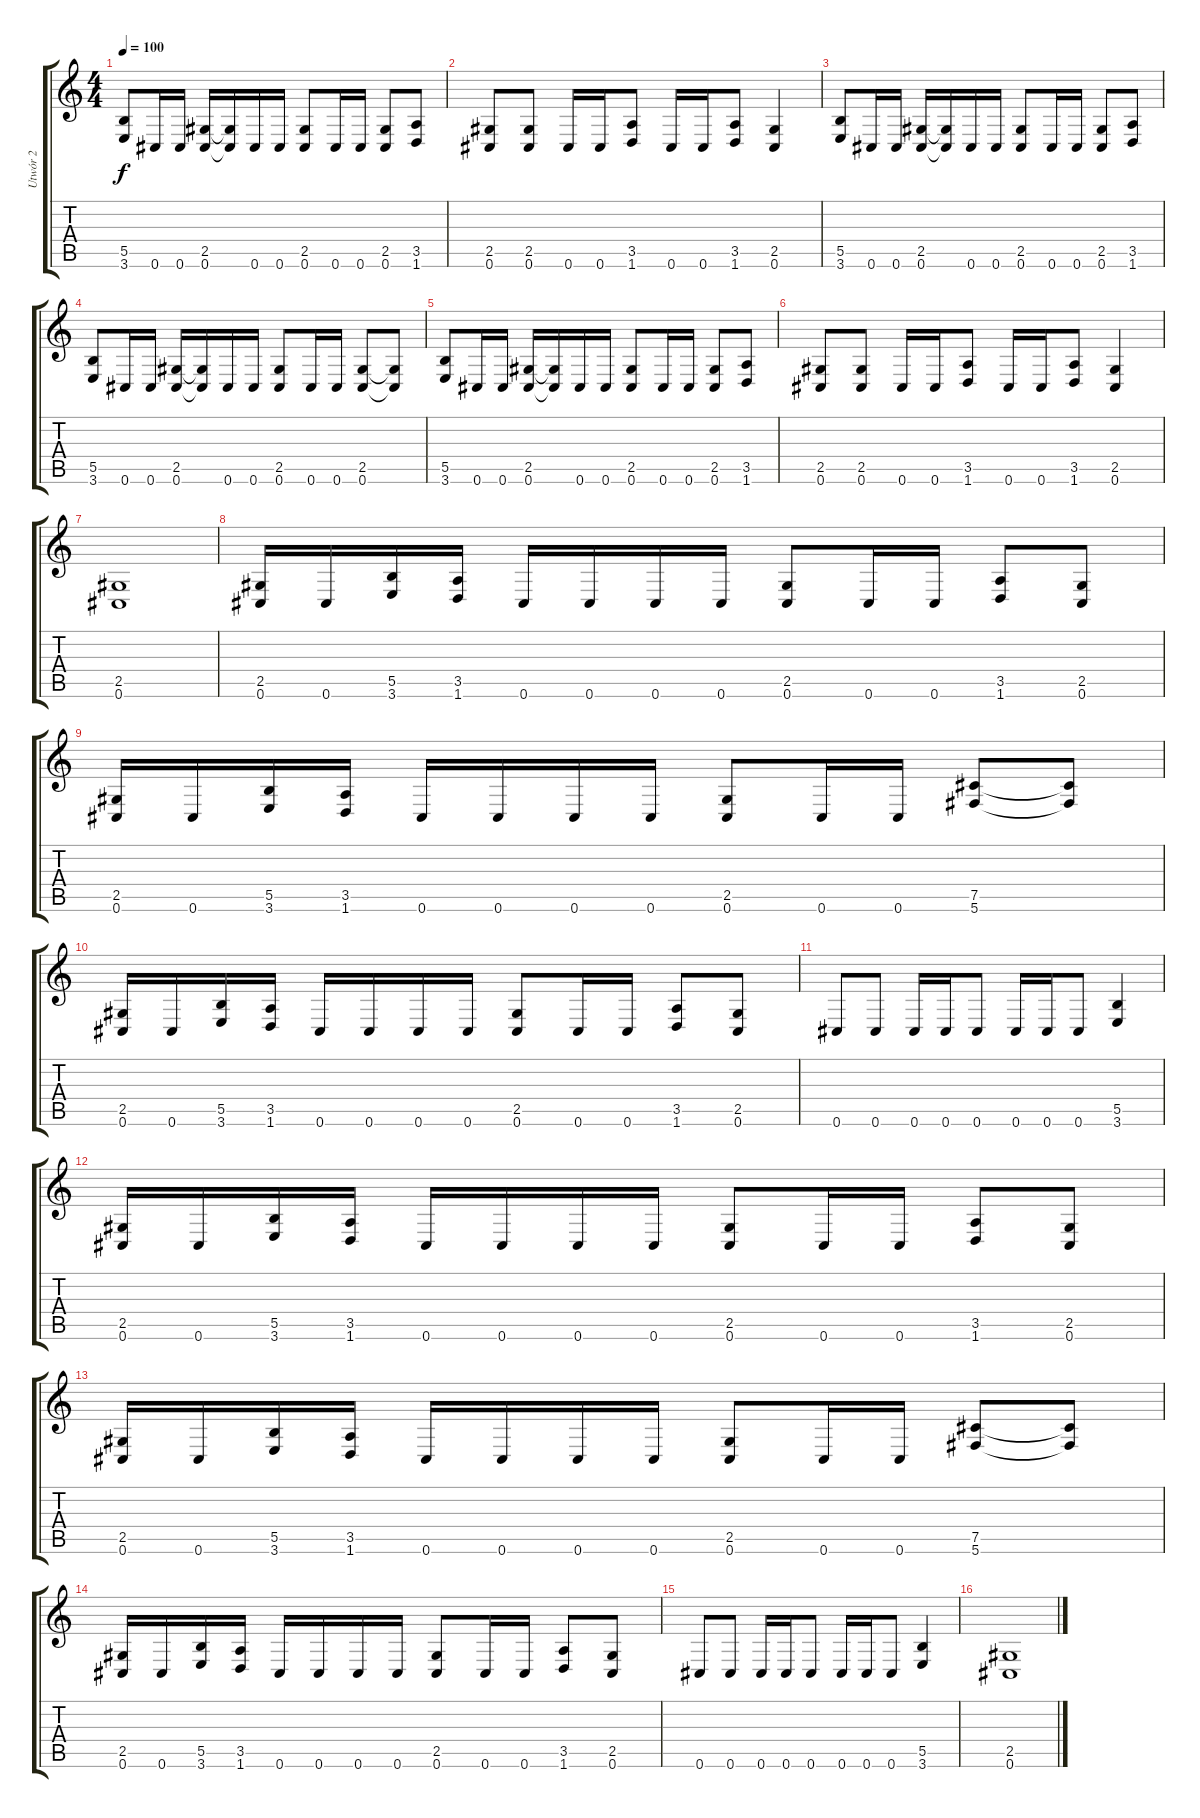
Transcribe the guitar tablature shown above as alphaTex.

\track ("Utwór 2" "Utwór 2") {instrument distortionguitar}
\staff {score tabs}
\tuning (Db4 Ab3 E3 B2 Gb2 Db2) {hide}
\ts (4 4)
\tempo 100
\clef g2
\ks c
(5.5 3.6).8{dy f} 0.6.16 0.6.16 (2.5 0.6).16 (2.5{t} 0.6{t}).16 0.6.16 0.6.16 (2.5 0.6).8 0.6.16 0.6.16 (2.5 0.6).8 (3.5 1.6).8 |
(2.5 0.6).8 (2.5 0.6).8 0.6.16 0.6.16 (3.5 1.6).8 0.6.16 0.6.16 (3.5 1.6).8 (2.5 0.6).4 |
(5.5 3.6).8 0.6.16 0.6.16 (2.5 0.6).16 (2.5{t} 0.6{t}).16 0.6.16 0.6.16 (2.5 0.6).8 0.6.16 0.6.16 (2.5 0.6).8 (3.5 1.6).8 |
(5.5 3.6).8 0.6.16 0.6.16 (2.5 0.6).16 (2.5{t} 0.6{t}).16 0.6.16 0.6.16 (2.5 0.6).8 0.6.16 0.6.16 (2.5 0.6).8 (2.5{t} 0.6{t}).8 |
(5.5 3.6).8 0.6.16 0.6.16 (2.5 0.6).16 (2.5{t} 0.6{t}).16 0.6.16 0.6.16 (2.5 0.6).8 0.6.16 0.6.16 (2.5 0.6).8 (3.5 1.6).8 |
(2.5 0.6).8 (2.5 0.6).8 0.6.16 0.6.16 (3.5 1.6).8 0.6.16 0.6.16 (3.5 1.6).8 (2.5 0.6).4 |
(2.5 0.6).1 |
(2.5 0.6).16 0.6.16 (5.5 3.6).16 (3.5 1.6).16 0.6.16 0.6.16 0.6.16 0.6.16 (2.5 0.6).8 0.6.16 0.6.16 (3.5 1.6).8 (2.5 0.6).8 |
(2.5 0.6).16 0.6.16 (5.5 3.6).16 (3.5 1.6).16 0.6.16 0.6.16 0.6.16 0.6.16 (2.5 0.6).8 0.6.16 0.6.16 (7.5 5.6).8 (7.5{t} 5.6{t}).8 |
(2.5 0.6).16 0.6.16 (5.5 3.6).16 (3.5 1.6).16 0.6.16 0.6.16 0.6.16 0.6.16 (2.5 0.6).8 0.6.16 0.6.16 (3.5 1.6).8 (2.5 0.6).8 |
0.6.8 0.6.8 0.6.16 0.6.16 0.6.8 0.6.16 0.6.16 0.6.8 (5.5 3.6).4 |
(2.5 0.6).16 0.6.16 (5.5 3.6).16 (3.5 1.6).16 0.6.16 0.6.16 0.6.16 0.6.16 (2.5 0.6).8 0.6.16 0.6.16 (3.5 1.6).8 (2.5 0.6).8 |
(2.5 0.6).16 0.6.16 (5.5 3.6).16 (3.5 1.6).16 0.6.16 0.6.16 0.6.16 0.6.16 (2.5 0.6).8 0.6.16 0.6.16 (7.5 5.6).8 (7.5{t} 5.6{t}).8 |
(2.5 0.6).16 0.6.16 (5.5 3.6).16 (3.5 1.6).16 0.6.16 0.6.16 0.6.16 0.6.16 (2.5 0.6).8 0.6.16 0.6.16 (3.5 1.6).8 (2.5 0.6).8 |
0.6.8 0.6.8 0.6.16 0.6.16 0.6.8 0.6.16 0.6.16 0.6.8 (5.5 3.6).4 |
(2.5 0.6).1
